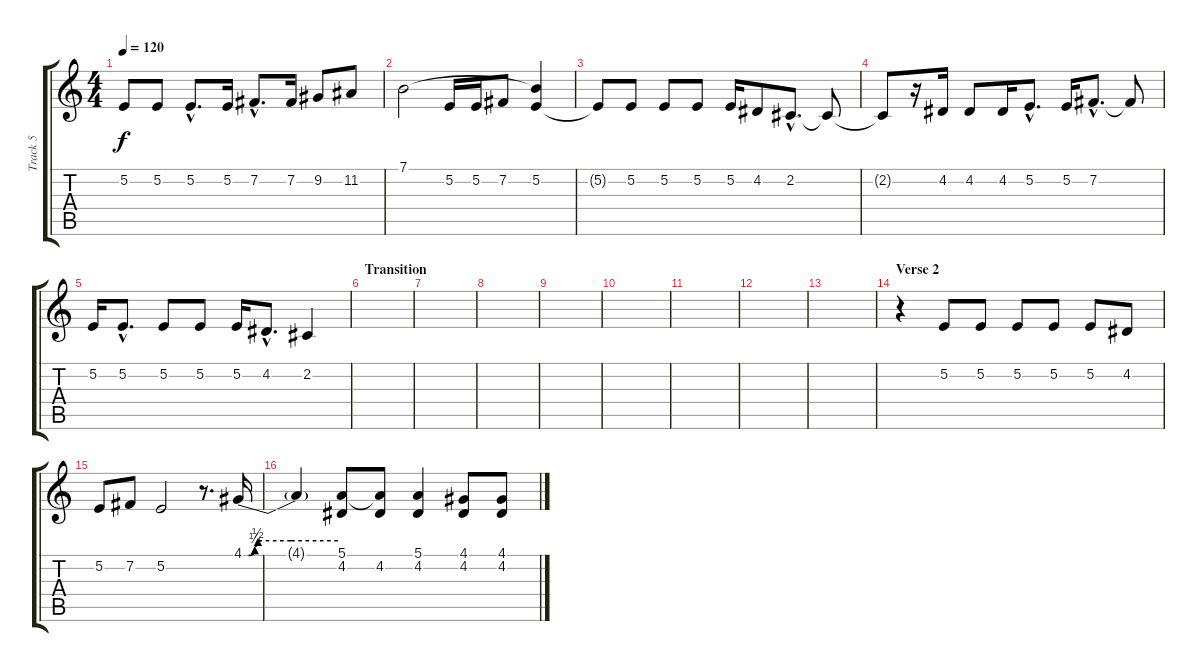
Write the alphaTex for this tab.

\track ("Track 5" "Track 5") {instrument bassoon}
\staff {score tabs}
\tuning (E4 B3 G3 D3 A2 E2) {hide}
\ts (4 4)
\tempo 120
\clef g2
\ks c
5.2.8{dy f} 5.2.8 5.2{hac}.8{d} 5.2.16 7.2{hac}.8{d} 7.2.16 9.2.8 11.2.8 |
7.1.2 5.2.16 5.2.16 7.2.8 (7.1{t} 5.2).4 |
5.2{t}.8 5.2.8 5.2.8 5.2.8 5.2.16 4.2.8 2.2{hac}.8{d} 2.2{t}.8 |
2.2{t}.8 r.16 4.2.16 4.2.8 4.2.16 5.2{hac}.8{d} 5.2.16 7.2{hac}.8{d} 7.2{t}.8 |
5.2.16 5.2{hac}.8{d} 5.2.8 5.2.8 5.2.16 4.2{hac}.8{d} 2.2.4 |
\section ("" "Transition")
|
|
|
|
|
|
|
|
\section ("" "Verse 2")
r.4 5.2.8 5.2.8 5.2.8 5.2.8 5.2.8 4.2.8 |
5.2.8 7.2.8 5.2.2 r.8{d} 4.1{be (custom 0 0 3 0 7 1 9 2 30 2 60 2)}.16 |
4.1{t}.4 (5.1 4.2).8 (5.1{t} 4.2).8 (5.1 4.2).4 (4.1 4.2).8 (4.1 4.2).8
